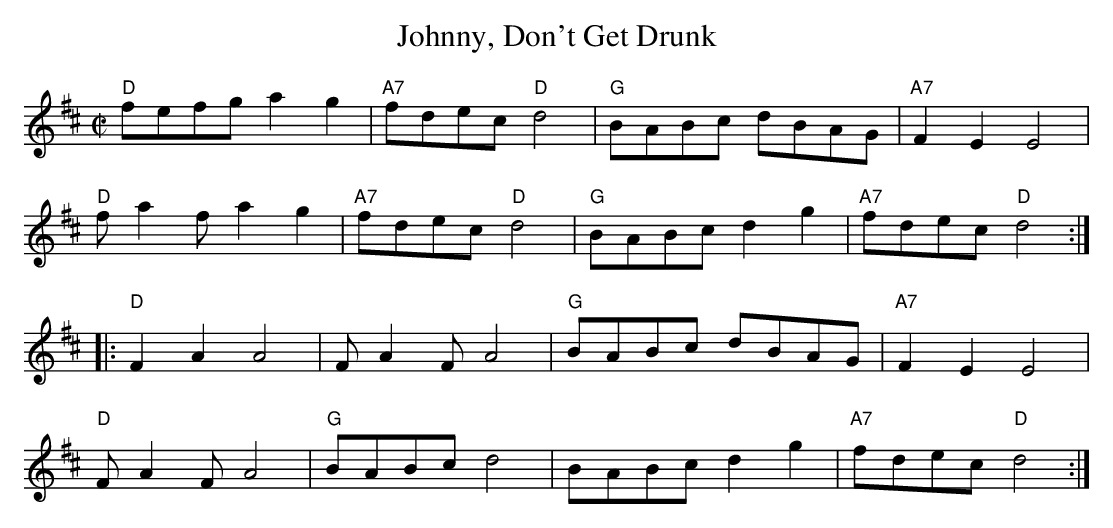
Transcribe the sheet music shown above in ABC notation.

X:1
T: Johnny, Don't Get Drunk
M: C|
K: D
"D"fefg a2g2| "A7"fdec "D"d4| "G"BABc dBAG| "A7"F2E2 E4|
"D"fa2f a2g2| "A7"fdec "D"d4| "G"BABc d2g2| "A7"fdec "D"d4 :|
|:"D"F2A2 A4| FA2F A4| "G"BABc dBAG| "A7"F2E2 E4|
"D"FA2F A4| "G"BABc d4| BABc d2g2| "A7"fdec "D"d4 :|
